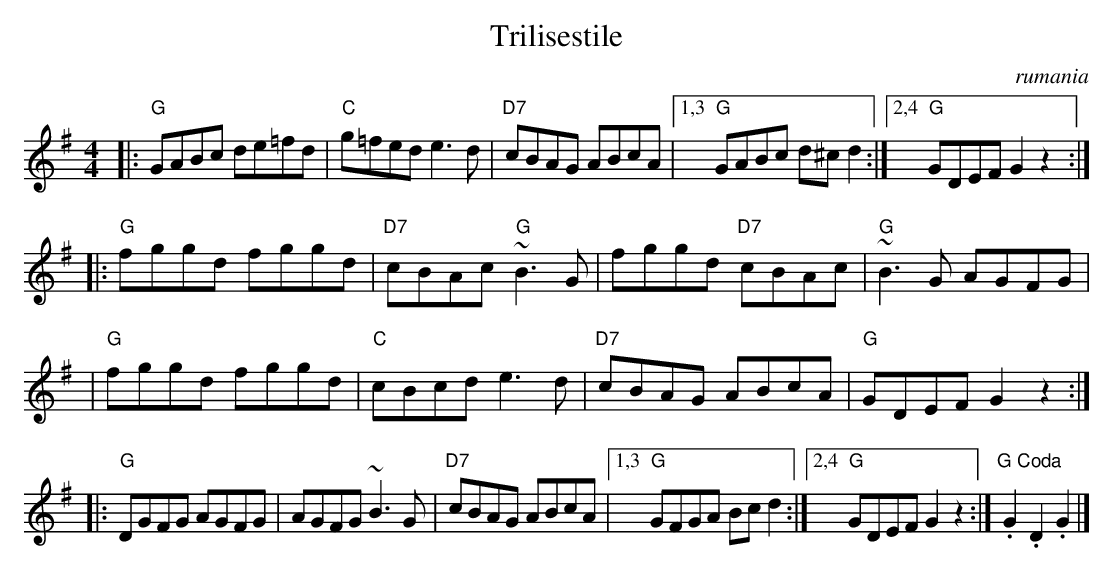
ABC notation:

X:1
T: Trilisestile
O:rumania
M: 4/4
L: 1/8
K: G
|: "G"GABc de=fd | "C"g=fed e3d | "D7"cBAG ABcA |1,3 "G"GABc d^cd2 :|2,4 "G"GDEF G2z2 :|
|: "G"f-ggd f-ggd | "D7"cBAc "G"~B3G | f-ggd "D7"cBAc | "G"~B3G AGFG |
|  "G"f-ggd f-ggd | "C"cBcd e3d | "D7"cBAG ABcA | "G"GDEF G2z2 :|
|: "G"DGFG AGFG | AGFG ~B3G | "D7"cBAG ABcA |1,3 "G"GFGA Bcd2 :|2,4 "G"GDEF G2z2 :| "G Coda".G2.D2 .G2 |]
